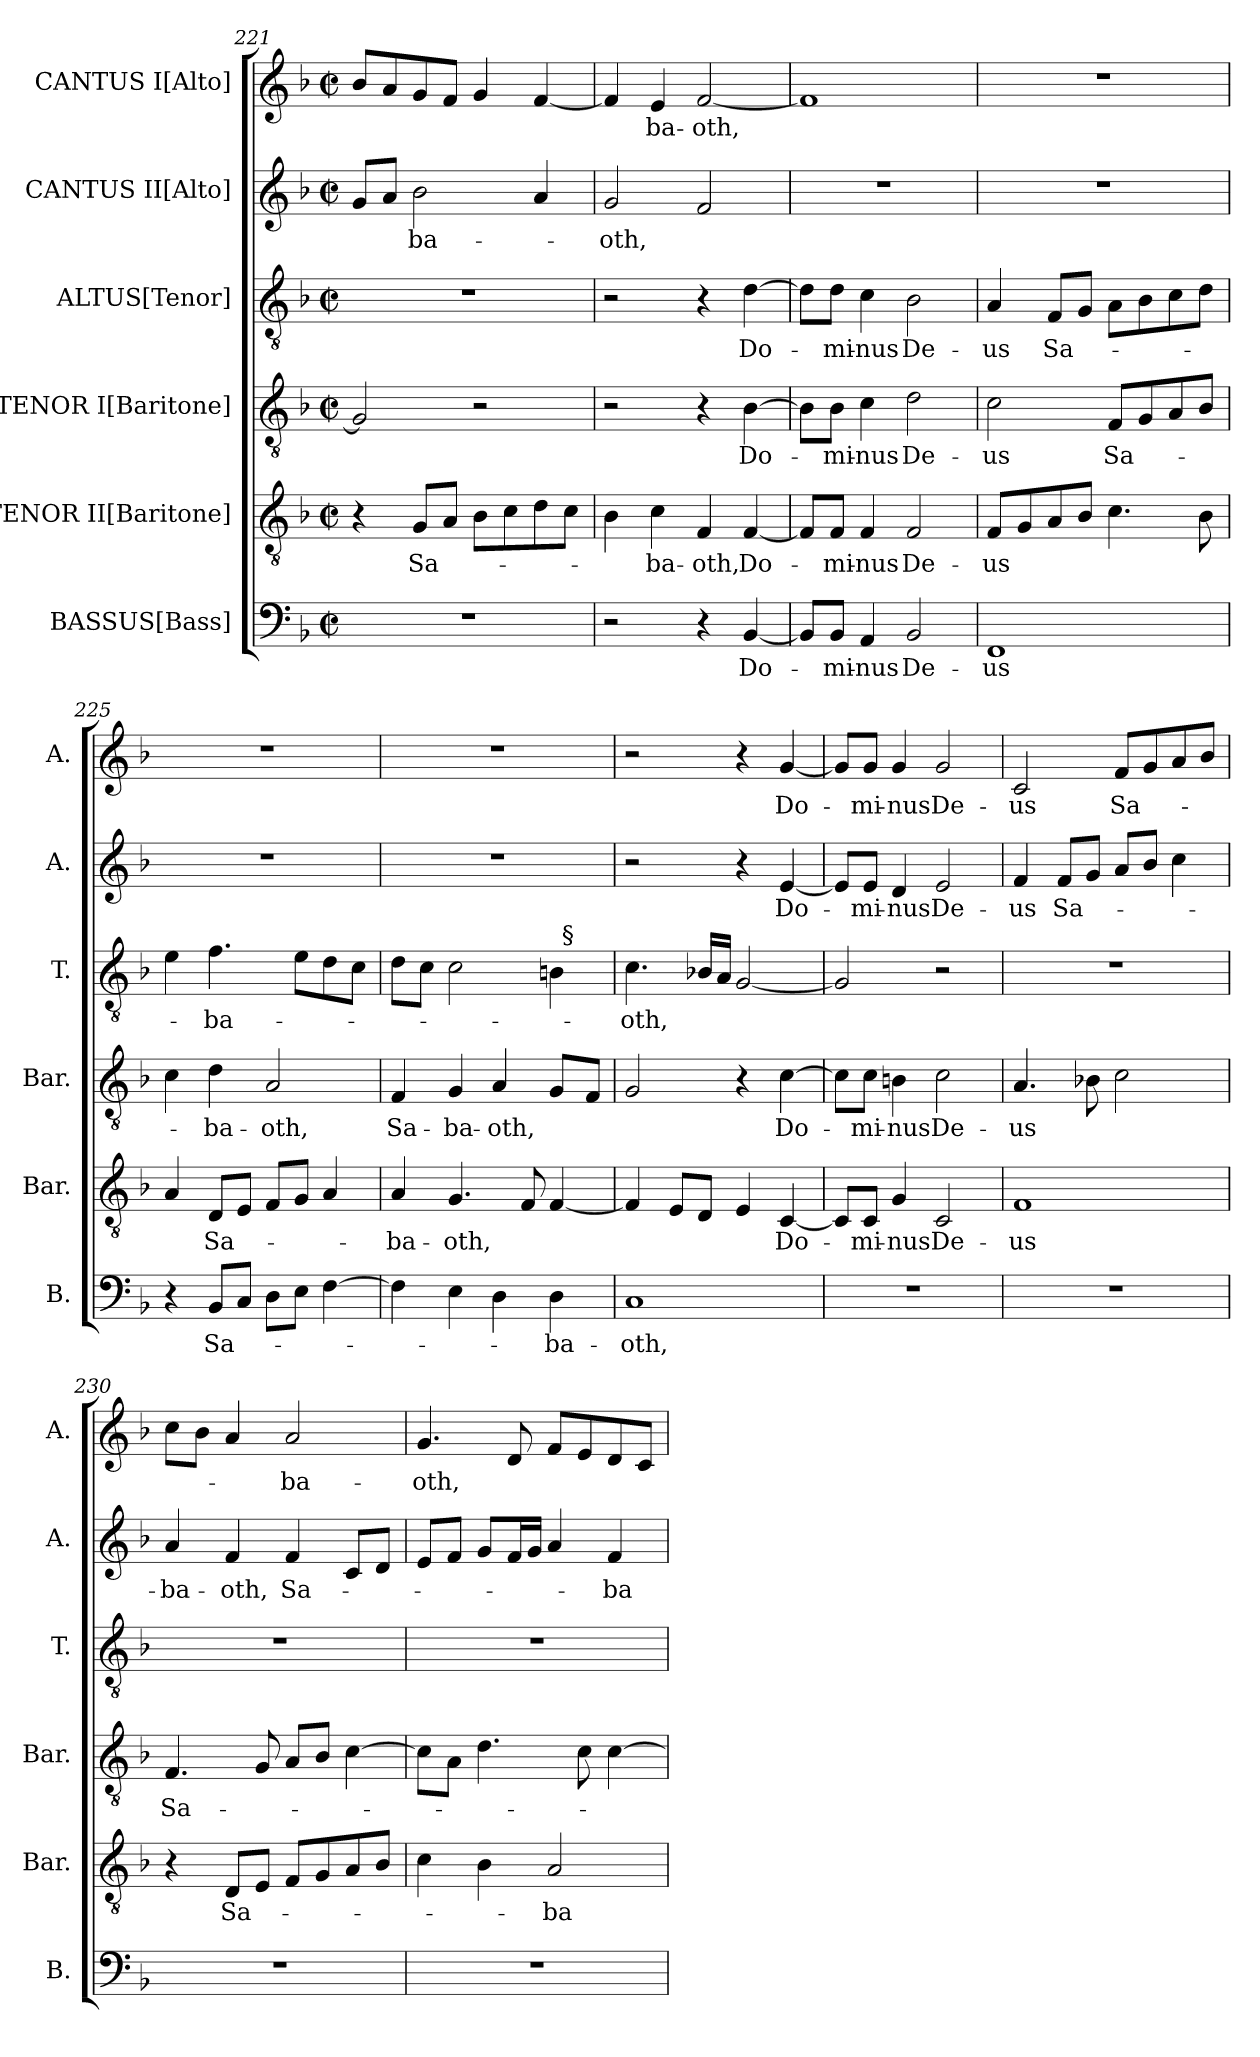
**kern	**text	**kern	**text	**kern	**text	**kern	**text	**kern	**text	**kern	**text
*part6	*part6	*part5	*part5	*part4	*part4	*part3	*part3	*part2	*part2	*part1	*part1
*staff6	*staff6	*staff5	*staff5	*staff4	*staff4	*staff3	*staff3	*staff2	*staff2	*staff1	*staff1
*I"BASSUS[Bass]	*	*I"TENOR II[Baritone]	*	*I"TENOR I[Baritone]	*	*I"ALTUS[Tenor]	*	*I"CANTUS II[Alto]	*	*I"CANTUS I[Alto]	*
*I'B.	*	*I'Bar.	*	*I'Bar.	*	*I'T.	*	*I'A.	*	*I'A.	*
*clefF4	*	*clefGv2	*	*clefGv2	*	*clefGv2	*	*clefG2	*	*clefG2	*
*	*	*ITrd7c12	*	*ITrd7c12	*	*ITrd7c12	*	*	*	*	*
*k[b-]	*	*k[b-]	*	*k[b-]	*	*k[b-]	*	*k[b-]	*	*k[b-]	*
*F:	*	*F:	*	*F:	*	*F:	*	*F:	*	*F:	*
*M2/2	*	*M2/2	*	*M2/2	*	*M2/2	*	*M2/2	*	*M2/2	*
*met(c|)	*	*met(c|)	*	*met(c|)	*	*met(c|)	*	*met(c|)	*	*met(c|)	*
=221	=221	=221	=221	=221	=221	=221	=221	=221	=221	=221	=221
1r	.	4r	.	2GG/]	.	1r	.	8g/L	.	8b-/L	.
.	.	.	.	.	.	.	.	8a/J	.	8a/	.
!	!	!	!LO:LY:b	!	!	!	!	!	!LO:LY:b	!	!
.	.	8GG/L	Sa-	.	.	.	.	2b-\	-ba-	8g/	.
.	.	8AA/J	.	.	.	.	.	.	.	8f/J	.
.	.	8BB-\L	.	2r	.	.	.	.	.	4g/	.
.	.	8C\	.	.	.	.	.	.	.	.	.
.	.	8D\	.	.	.	.	.	4a/	.	[<4f/	.
.	.	8C\J	.	.	.	.	.	.	.	.	.
=222	=222	=222	=222	=222	=222	=222	=222	=222	=222	=222	=222
!	!	!	!	!	!	!	!	!	!LO:LY:b	!	!
2r	.	4BB-\	.	2r	.	2r	.	2g/	-oth,	4f/]	.
!	!	!	!LO:LY:b	!	!	!	!	!	!	!	!LO:LY:b
.	.	4C\	-ba-	.	.	.	.	.	.	4e/	-ba-
!	!	!	!LO:LY:b	!	!	!	!	!	!	!	!LO:LY:b
4r	.	4FF/	-oth,	4r	.	4r	.	2f/	.	[<2f/	-oth,
!	!LO:LY:b	!	!LO:LY:b	!	!LO:LY:b	!	!LO:LY:b	!	!	!	!
[<4BB-/	Do-	[<4FF/	Do-	[>4BB-\	Do-	[>4D\	Do-	.	.	.	.
=223	=223	=223	=223	=223	=223	=223	=223	=223	=223	=223	=223
8BB-/L]	.	8FF/L]	.	8BB-\L]	.	8D\L]	.	1r	.	1f]	.
!	!LO:LY:b	!	!LO:LY:b	!	!LO:LY:b	!	!LO:LY:b	!	!	!	!
8BB-/J	-mi-	8FF/J	-mi-	8BB-\J	-mi-	8D\J	-mi-	.	.	.	.
!	!LO:LY:b	!	!LO:LY:b	!	!LO:LY:b	!	!LO:LY:b	!	!	!	!
4AA/	-nus	4FF/	-nus	4C\	-nus	4C\	-nus	.	.	.	.
!	!LO:LY:b	!	!LO:LY:b	!	!LO:LY:b	!	!LO:LY:b	!	!	!	!
2BB-/	De-	2FF/	De-	2D\	De-	2BB-\	De-	.	.	.	.
=224	=224	=224	=224	=224	=224	=224	=224	=224	=224	=224	=224
!	!LO:LY:b	!	!LO:LY:b	!	!LO:LY:b	!	!LO:LY:b	!	!	!	!
1FF	-us	8FF/L	-us	2C\	-us	4AA/	-us	1r	.	1r	.
.	.	8GG/	.	.	.	.	.	.	.	.	.
!	!	!	!	!	!	!	!LO:LY:b	!	!	!	!
.	.	8AA/	.	.	.	8FF/L	Sa-	.	.	.	.
.	.	8BB-/J	.	.	.	8GG/J	.	.	.	.	.
!	!	!	!	!	!LO:LY:b	!	!	!	!	!	!
.	.	4.C\	.	8FF/L	Sa-	8AA\L	.	.	.	.	.
.	.	.	.	8GG/	.	8BB-\	.	.	.	.	.
.	.	.	.	8AA/	.	8C\	.	.	.	.	.
.	.	8BB-\	.	8BB-/J	.	8D\J	.	.	.	.	.
!!LO:LB:g=z
=225	=225	=225	=225	=225	=225	=225	=225	=225	=225	=225	=225
4r	.	4AA/	.	4C\	.	4E\	.	1r	.	1r	.
!	!LO:LY:b	!	!LO:LY:b	!	!LO:LY:b	!	!LO:LY:b	!	!	!	!
8BB-/L	Sa-	8DD/L	Sa-	4D\	-ba-	4.F\	-ba-	.	.	.	.
8C/J	.	8EE/J	.	.	.	.	.	.	.	.	.
!	!	!	!	!	!LO:LY:b	!	!	!	!	!	!
8D\L	.	8FF/L	.	2AA/	-oth,	.	.	.	.	.	.
8E\J	.	8GG/J	.	.	.	8E\L	.	.	.	.	.
[>4F\	.	4AA/	.	.	.	8D\	.	.	.	.	.
.	.	.	.	.	.	8C\J	.	.	.	.	.
=226	=226	=226	=226	=226	=226	=226	=226	=226	=226	=226	=226
!	!	!	!LO:LY:b	!	!LO:LY:b	!	!	!	!	!	!
*	*	*	*	*	*	*^	*	*	*	*	*
4F\]	.	4AA/	-ba-	4FF/	Sa-	8D\L	2ryy	.	1r	.	1r	.
.	.	.	.	.	.	8C\J	.	.	.	.	.	.
!	!	!	!LO:LY:b	!	!LO:LY:b	!	!	!	!	!	!	!
4E\	.	4.GG/	-oth,	4GG/	-ba-	2C\	.	.	.	.	.	.
!	!	!	!	!	!LO:LY:b	!	!	!	!	!	!	!
4D\	.	.	.	4AA/	-oth,	.	4ryy	.	.	.	.	.
.	.	8FF/	.	.	.	.	.	.	.	.	.	.
!	!LO:LY:b	!	!	!	!	!	!	!	!	!	!	!
4D\	-ba-	[<4FF/	.	8GG/L	.	4BB\	32ryy	.	.	.	.	.
!	!	!	!	!	!	!	!LO:TX:a:t=§	!	!	!	!	!
.	.	.	.	.	.	.	8..ryy	.	.	.	.	.
.	.	.	.	8FF/J	.	.	.	.	.	.	.	.
=227	=227	=227	=227	=227	=227	=227	=227	=227	=227	=227	=227	=227
!	!LO:LY:b	!	!	!	!	!	!	!LO:LY:b	!	!	!	!
*	*	*	*	*	*	*v	*v	*	*	*	*	*
1C	-oth,	4FF/]	.	2GG/	.	4.C\	-oth,	2r	.	2r	.
.	.	8EE/L	.	.	.	.	.	.	.	.	.
.	.	8DD/J	.	.	.	16BB-X/LL	.	.	.	.	.
.	.	.	.	.	.	16AA/JJ	.	.	.	.	.
.	.	4EE/	.	4r	.	[<2GG/	.	4r	.	4r	.
!	!	!	!LO:LY:b	!	!LO:LY:b	!	!	!	!LO:LY:b	!	!LO:LY:b
.	.	[<4CC/	Do-	[>4C\	Do-	.	.	[<4e/	Do-	[<4g/	Do-
=228	=228	=228	=228	=228	=228	=228	=228	=228	=228	=228	=228
1r	.	8CC/L]	.	8C\L]	.	2GG/]	.	8e/L]	.	8g/L]	.
!	!	!	!LO:LY:b	!	!LO:LY:b	!	!	!	!LO:LY:b	!	!LO:LY:b
.	.	8CC/J	-mi-	8C\J	-mi-	.	.	8e/J	-mi-	8g/J	-mi-
!	!	!	!LO:LY:b	!	!LO:LY:b	!	!	!	!LO:LY:b	!	!LO:LY:b
.	.	4GG/	-nus	4BBn\	-nus	.	.	4d/	-nus	4g/	-nus
!	!	!	!LO:LY:b	!	!LO:LY:b	!	!	!	!LO:LY:b	!	!LO:LY:b
.	.	2CC/	De-	2C\	De-	2r	.	2e/	De-	2g/	De-
=229	=229	=229	=229	=229	=229	=229	=229	=229	=229	=229	=229
!	!	!	!LO:LY:b	!	!LO:LY:b	!	!	!	!LO:LY:b	!	!LO:LY:b
1r	.	1FF	-us	4.AA/	-us	1r	.	4f/	-us	2c/	-us
!	!	!	!	!	!	!	!	!	!LO:LY:b	!	!
.	.	.	.	.	.	.	.	8f/L	Sa-	.	.
.	.	.	.	8BB-X\	.	.	.	8g/J	.	.	.
!	!	!	!	!	!	!	!	!	!	!	!LO:LY:b
.	.	.	.	2C\	.	.	.	8a/L	.	8f/L	Sa-
.	.	.	.	.	.	.	.	8b-/J	.	8g/	.
.	.	.	.	.	.	.	.	4cc\	.	8a/	.
.	.	.	.	.	.	.	.	.	.	8b-/J	.
=230	=230	=230	=230	=230	=230	=230	=230	=230	=230	=230	=230
!	!	!	!	!	!LO:LY:b	!	!	!	!LO:LY:b	!	!
1r	.	4r	.	4.FF/	Sa-	1r	.	4a/	-ba-	8cc\L	.
.	.	.	.	.	.	.	.	.	.	8b-\J	.
!	!	!	!LO:LY:b	!	!	!	!	!	!LO:LY:b	!	!
.	.	8DD/L	Sa-	.	.	.	.	4f/	-oth,	4a/	.
.	.	8EE/J	.	8GG/	.	.	.	.	.	.	.
!	!	!	!	!	!	!	!	!	!LO:LY:b	!	!LO:LY:b
.	.	8FF/L	.	8AA/L	.	.	.	4f/	Sa-	2a/	-ba-
.	.	8GG/	.	8BB-/J	.	.	.	.	.	.	.
.	.	8AA/	.	[>4C\	.	.	.	8c/L	.	.	.
.	.	8BB-/J	.	.	.	.	.	8d/J	.	.	.
!!LO:PB:g=z
=231	=231	=231	=231	=231	=231	=231	=231	=231	=231	=231	=231
!	!	!	!	!	!	!	!	!	!	!	!LO:LY:b
1r	.	4C\	.	8C\L]	.	1r	.	8e/L	.	4.g/	-oth,
.	.	.	.	8AA\J	.	.	.	8f/J	.	.	.
.	.	4BB-\	.	4.D\	.	.	.	8g/L	.	.	.
.	.	.	.	.	.	.	.	16f/L	.	8d/	.
.	.	.	.	.	.	.	.	16g/JJ	.	.	.
!	!	!	!LO:LY:b	!	!	!	!	!	!	!	!
.	.	2AA/	-ba-	.	.	.	.	4a/	.	8f/L	.
.	.	.	.	8C\	.	.	.	.	.	8e/	.
!	!	!	!	!	!	!	!	!	!LO:LY:b	!	!
.	.	.	.	[>4C\	.	.	.	4f/	-ba-	8d/	.
.	.	.	.	.	.	.	.	.	.	8c/J	.
=	=	=	=	=	=	=	=	=	=	=	=
*-	*-	*-	*-	*-	*-	*-	*-	*-	*-	*-	*-
